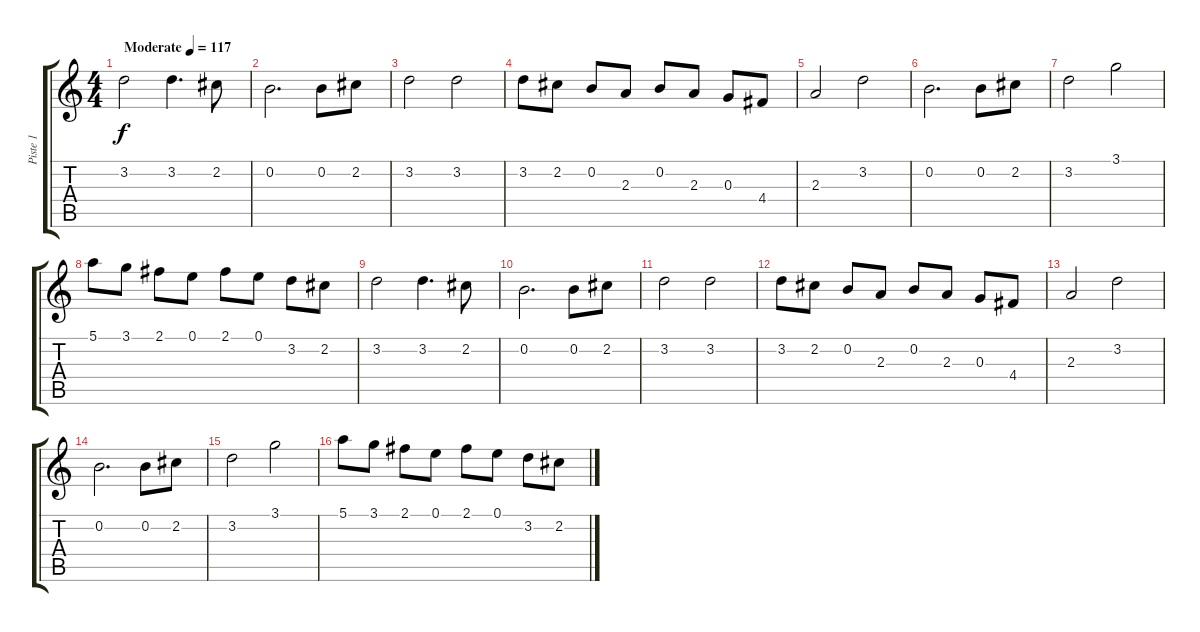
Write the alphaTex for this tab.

\track ("Piste 1" "Piste 1") {instrument acousticguitarsteel}
\staff {score tabs}
\tuning (E4 B3 G3 D3 A2 E2) {hide}
\ts (4 4)
\tempo (117 "Moderate")
\clef g2
\ks c
3.2.2{dy f instrument acousticguitarsteel} 3.2.4{d} 2.2.8 |
0.2.2{d} 0.2.8 2.2.8 |
3.2.2 3.2.2 |
3.2.8 2.2.8 0.2.8 2.3.8 0.2.8 2.3.8 0.3.8 4.4.8 |
2.3.2 3.2.2 |
0.2.2{d} 0.2.8 2.2.8 |
3.2.2 3.1.2 |
5.1.8 3.1.8 2.1.8 0.1.8 2.1.8 0.1.8 3.2.8 2.2.8 |
3.2.2 3.2.4{d} 2.2.8 |
0.2.2{d} 0.2.8 2.2.8 |
3.2.2 3.2.2 |
3.2.8 2.2.8 0.2.8 2.3.8 0.2.8 2.3.8 0.3.8 4.4.8 |
2.3.2 3.2.2 |
0.2.2{d} 0.2.8 2.2.8 |
3.2.2 3.1.2 |
5.1.8 3.1.8 2.1.8 0.1.8 2.1.8 0.1.8 3.2.8 2.2.8
